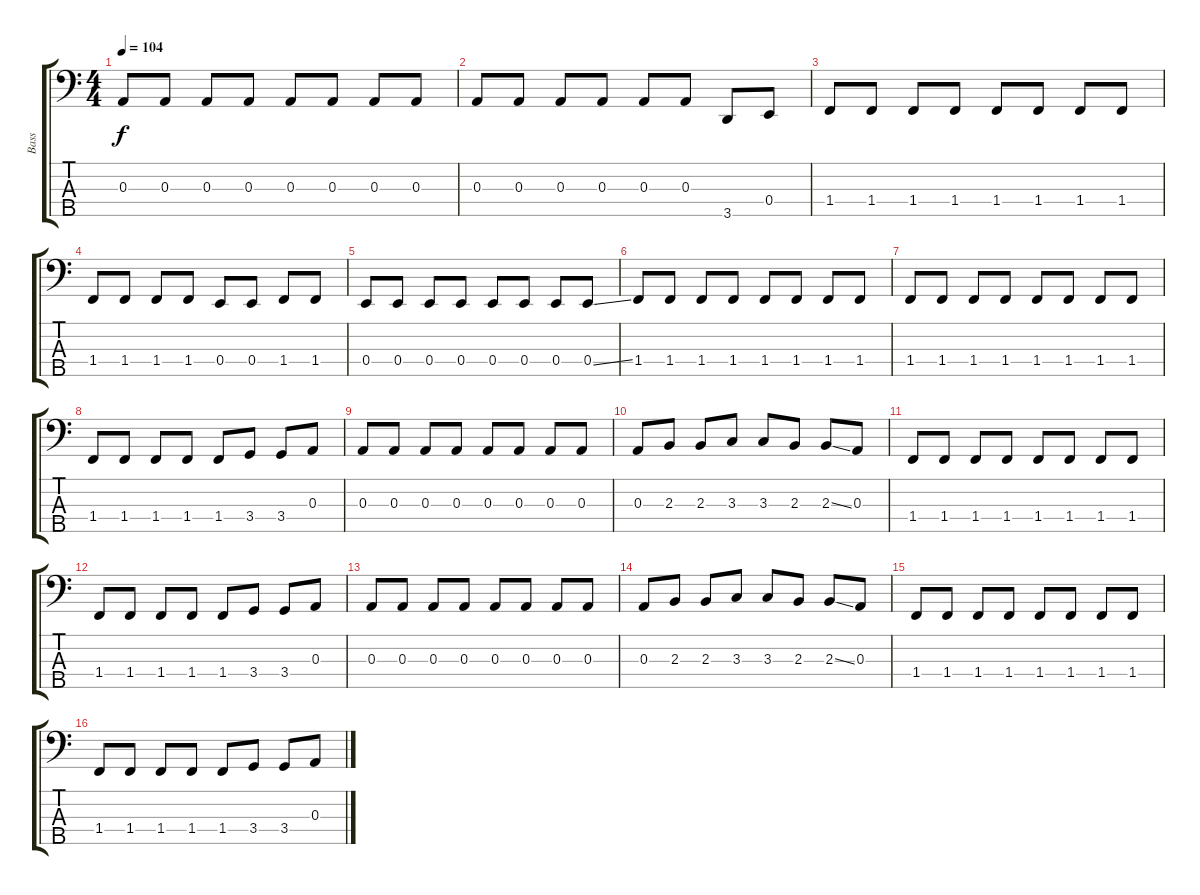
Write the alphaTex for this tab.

\track ("Bass" "Bass") {instrument electricbassfinger}
\staff {score tabs}
\tuning (G2 D2 A1 E1 B0) {hide}
\ts (4 4)
\tempo 104
\clef f4
\ks c
0.3.8{dy f} 0.3.8 0.3.8 0.3.8 0.3.8 0.3.8 0.3.8 0.3.8 |
0.3.8 0.3.8 0.3.8 0.3.8 0.3.8 0.3.8 3.5.8 0.4.8 |
1.4.8 1.4.8 1.4.8 1.4.8 1.4.8 1.4.8 1.4.8 1.4.8 |
1.4.8 1.4.8 1.4.8 1.4.8 0.4.8 0.4.8 1.4.8 1.4.8 |
0.4.8 0.4.8 0.4.8 0.4.8 0.4.8 0.4.8 0.4.8 0.4{ss}.8 |
1.4.8 1.4.8 1.4.8 1.4.8 1.4.8 1.4.8 1.4.8 1.4.8 |
1.4.8 1.4.8 1.4.8 1.4.8 1.4.8 1.4.8 1.4.8 1.4.8 |
1.4.8 1.4.8 1.4.8 1.4.8 1.4.8 3.4.8 3.4.8 0.3.8 |
0.3.8 0.3.8 0.3.8 0.3.8 0.3.8 0.3.8 0.3.8 0.3.8 |
0.3.8 2.3.8 2.3.8 3.3.8 3.3.8 2.3.8 2.3{ss}.8 0.3.8 |
1.4.8 1.4.8 1.4.8 1.4.8 1.4.8 1.4.8 1.4.8 1.4.8 |
1.4.8 1.4.8 1.4.8 1.4.8 1.4.8 3.4.8 3.4.8 0.3.8 |
0.3.8 0.3.8 0.3.8 0.3.8 0.3.8 0.3.8 0.3.8 0.3.8 |
0.3.8 2.3.8 2.3.8 3.3.8 3.3.8 2.3.8 2.3{ss}.8 0.3.8 |
1.4.8 1.4.8 1.4.8 1.4.8 1.4.8 1.4.8 1.4.8 1.4.8 |
1.4.8 1.4.8 1.4.8 1.4.8 1.4.8 3.4.8 3.4.8 0.3.8
